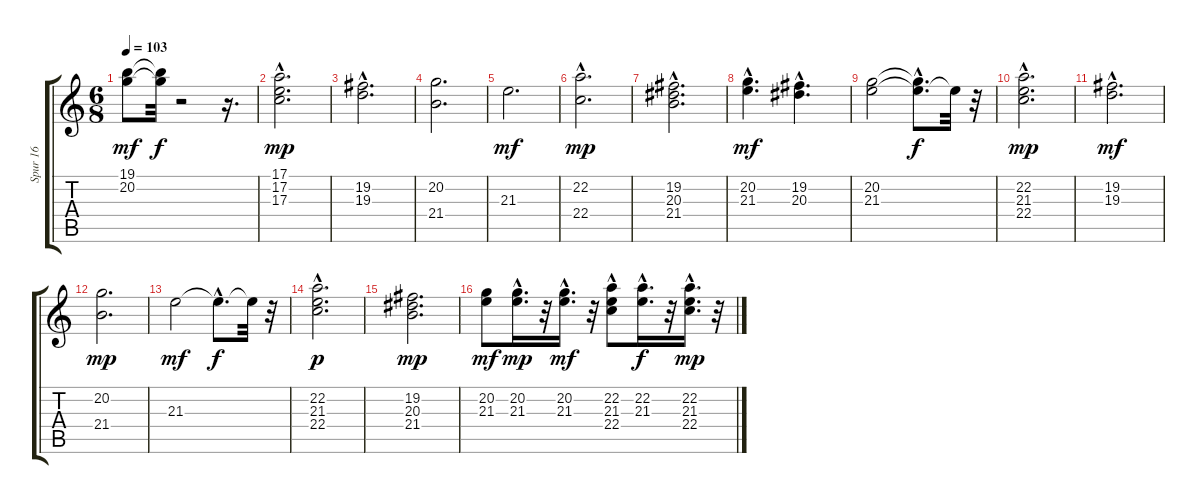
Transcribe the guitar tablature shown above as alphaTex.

\track ("Spur 16" "Spur 16") {instrument acousticgrandpiano}
\staff {score tabs}
\tuning (E4 B3 G3 D3 A2 E2) {hide}
\ts (6 8)
\tempo 103
\clef g2
\ks c
(19.1 20.2).8{dy mf} (19.1{t} 20.2{t}).32{dy f} r.2 r.16{d} |
(17.1 17.2{hac} 17.3).2{d dy mp volume 9} |
(19.2{hac} 19.3).2{d} |
(20.2 21.4).2{d} |
21.3.2{d dy mf} |
(22.2{hac} 22.4).2{d dy mp} |
(19.2{hac} 20.3{hac} 21.4).2{d} |
(20.2{hac} 21.3{hac}).4{d dy mf} (19.2 20.3{hac}).4{d} |
(20.2 21.3).2 (20.2{hac t} 21.3{hac t}).8{d dy f} 21.3{t}.32 r.32 |
(22.2 21.3{hac} 22.4).2{d dy mp} |
(19.2{hac} 19.3).2{d dy mf} |
(20.2 21.4).2{d dy mp} |
21.3.2{dy mf} 21.3{hac t}.8{d dy f} 21.3{t}.32 r.32 |
(22.2{hac} 21.3 22.4).2{d dy p} |
(19.2 20.3 21.4).2{d dy mp} |
(20.2 21.3).8{dy mf} (20.2{hac} 21.3{hac}).16{d dy mp} r.32 (20.2{hac} 21.3{hac}).16{d dy mf} r.32 (22.2{hac} 21.3 22.4{hac}).8 (22.2{hac} 21.3{hac}).16{d dy f} r.32 (22.2{hac} 21.3{hac} 22.4).16{d dy mp} r.32
